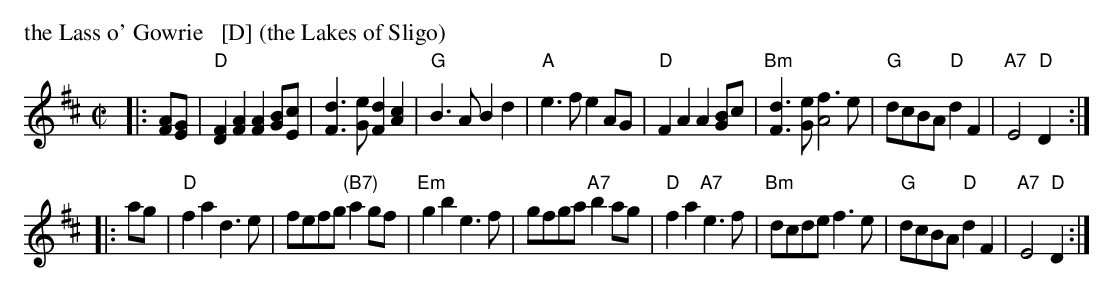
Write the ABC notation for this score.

X:1
P: the Lass o' Gowrie   [D] (the Lakes of Sligo)
M: C|
L: 1/8
K: D
|: [AF][GE] \
| "D"[F2D2][A2F2] [A2F2][BG][cE] | [d3F3][eG] [d2F2][c2A2] \
| "G"B3A B2d2 | "A"e3f e2 AG \
| "D"F2A2 A2[BG]c | "Bm"[d3F3][eG] [f3A4]e \
| "G"dcBA "D"d2F2 | "A7"E4 "D"D2 :|
|: ag \
| "D"f2a2 d3e | fefg "(B7)"a2gf \
| "Em"g2b2 e3f | gfga "A7"b2ag \
| "D"f2a2 "A7"e3f | "Bm"dcde f3e \
| "G"dcBA "D"d2F2 | "A7"E4 "D"D2 :|
